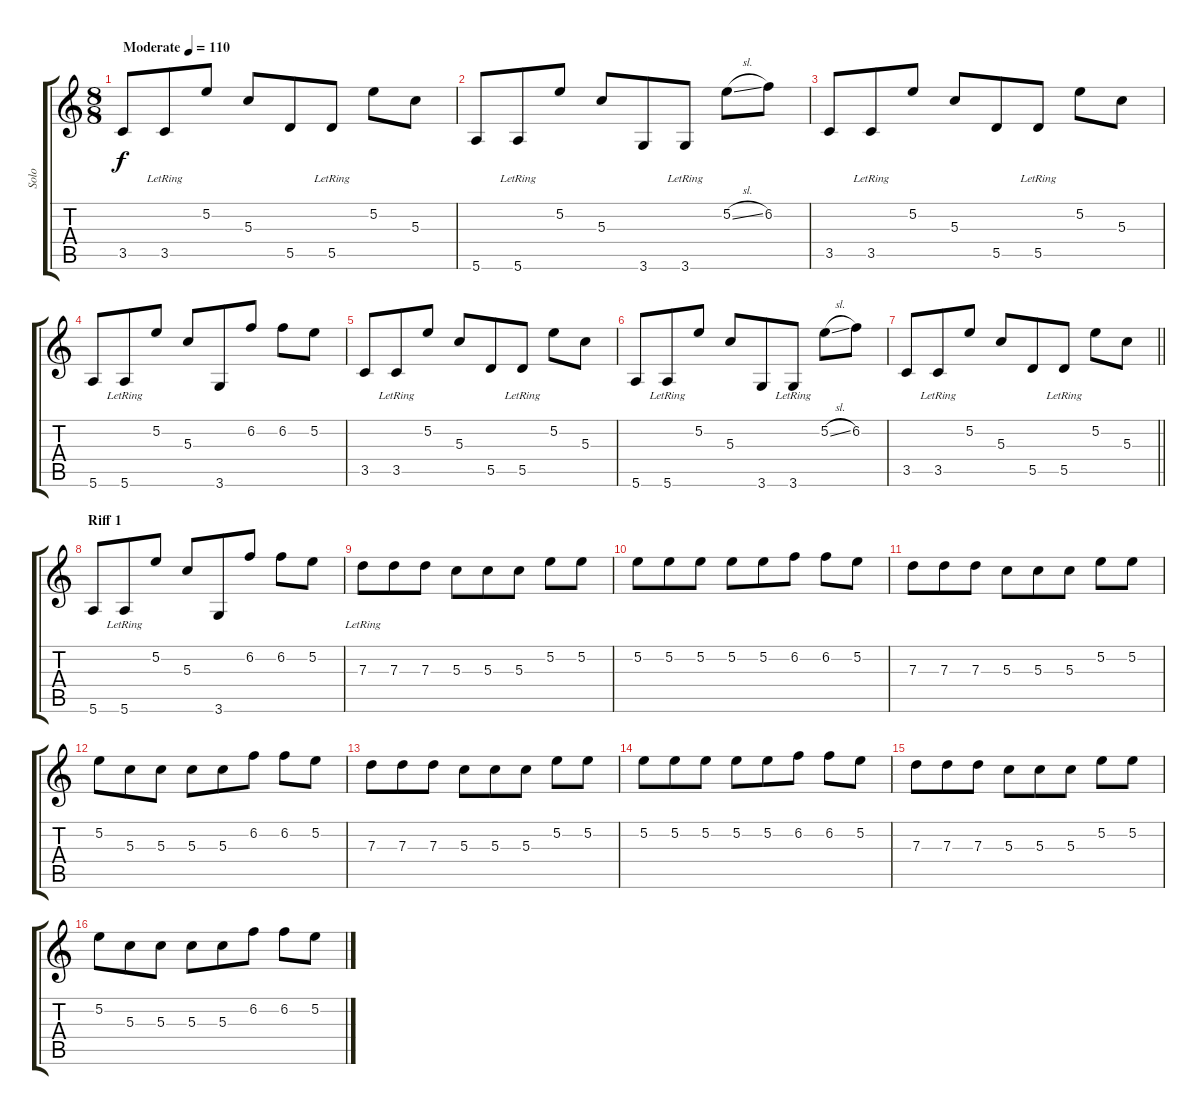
\track ("Solo" "Solo") {instrument acousticguitarnylon}
\staff {score tabs}
\tuning (E4 B3 G3 D3 A2 E2) {hide}
\ts (8 8)
\tempo (110 "Moderate")
\clef g2
\ks c
3.5.8{dy f instrument acousticguitarnylon} 3.5{lr}.8 5.2.8 5.3.8 5.5.8 5.5{lr}.8 5.2.8 5.3.8 |
5.6.8 5.6{lr}.8 5.2.8 5.3.8 3.6.8 3.6{lr}.8 5.2{sl}.8 6.2.8 |
3.5.8 3.5{lr}.8 5.2.8 5.3.8 5.5.8 5.5{lr}.8 5.2.8 5.3.8 |
5.6.8 5.6{lr}.8 5.2.8 5.3.8 3.6.8 6.2.8 6.2.8 5.2.8 |
3.5.8 3.5{lr}.8 5.2.8 5.3.8 5.5.8 5.5{lr}.8 5.2.8 5.3.8 |
5.6.8 5.6{lr}.8 5.2.8 5.3.8 3.6.8 3.6{lr}.8 5.2{sl}.8 6.2.8 |
\barLineRight lightlight
3.5.8 3.5{lr}.8 5.2.8 5.3.8 5.5.8 5.5{lr}.8 5.2.8 5.3.8 |
\section ("" "Riff 1")
5.6.8 5.6{lr}.8 5.2.8 5.3.8 3.6.8 6.2.8 6.2.8 5.2.8 |
7.3{lr}.8 7.3.8 7.3.8 5.3.8 5.3.8 5.3.8 5.2.8 5.2.8 |
5.2.8 5.2.8 5.2.8 5.2.8 5.2.8 6.2.8 6.2.8 5.2.8 |
7.3.8 7.3.8 7.3.8 5.3.8 5.3.8 5.3.8 5.2.8 5.2.8 |
5.2.8 5.3.8 5.3.8 5.3.8 5.3.8 6.2.8 6.2.8 5.2.8 |
7.3.8 7.3.8 7.3.8 5.3.8 5.3.8 5.3.8 5.2.8 5.2.8 |
5.2.8 5.2.8 5.2.8 5.2.8 5.2.8 6.2.8 6.2.8 5.2.8 |
7.3.8 7.3.8 7.3.8 5.3.8 5.3.8 5.3.8 5.2.8 5.2.8 |
5.2.8 5.3.8 5.3.8 5.3.8 5.3.8 6.2.8 6.2.8 5.2.8
